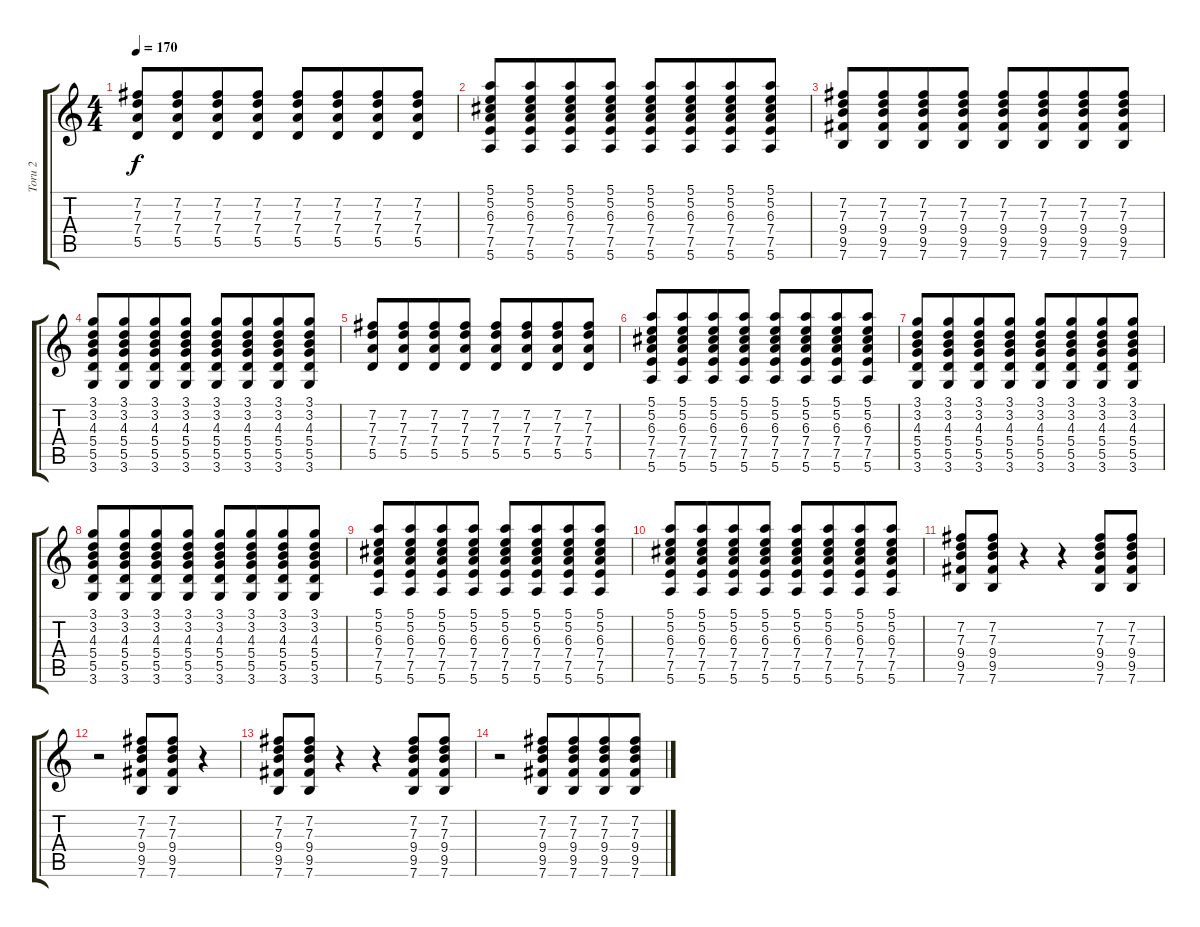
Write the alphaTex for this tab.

\track ("Toru 2" "Toru 2") {instrument overdrivenguitar}
\staff {score tabs}
\tuning (E4 B3 G3 D3 A2 E2) {hide}
\ts (4 4)
\tempo 170
\clef g2
\ks c
(7.2 7.3 7.4 5.5).8{dy f beam Up} (7.2 7.3 7.4 5.5).8{beam Up beam merge} (7.2 7.3 7.4 5.5).8{beam Up} (7.2 7.3 7.4 5.5).8{beam Up} (7.2 7.3 7.4 5.5).8{beam Up} (7.2 7.3 7.4 5.5).8{beam Up beam merge} (7.2 7.3 7.4 5.5).8{beam Up} (7.2 7.3 7.4 5.5).8{beam Up} |
(5.1 5.2 6.3 7.4 7.5 5.6).8 (5.1 5.2 6.3 7.4 7.5 5.6).8{beam merge} (5.1 5.2 6.3 7.4 7.5 5.6).8 (5.1 5.2 6.3 7.4 7.5 5.6).8 (5.1 5.2 6.3 7.4 7.5 5.6).8 (5.1 5.2 6.3 7.4 7.5 5.6).8{beam merge} (5.1 5.2 6.3 7.4 7.5 5.6).8 (5.1 5.2 6.3 7.4 7.5 5.6).8 |
(7.2 7.3 9.4 9.5 7.6).8{beam Up} (7.2 7.3 9.4 9.5 7.6).8{beam Up beam merge} (7.2 7.3 9.4 9.5 7.6).8{beam Up} (7.2 7.3 9.4 9.5 7.6).8{beam Up} (7.2 7.3 9.4 9.5 7.6).8{beam Up} (7.2 7.3 9.4 9.5 7.6).8{beam Up beam merge} (7.2 7.3 9.4 9.5 7.6).8{beam Up} (7.2 7.3 9.4 9.5 7.6).8{beam Up} |
(3.1 3.2 4.3 5.4 5.5 3.6).8 (3.1 3.2 4.3 5.4 5.5 3.6).8{beam merge} (3.1 3.2 4.3 5.4 5.5 3.6).8 (3.1 3.2 4.3 5.4 5.5 3.6).8 (3.1 3.2 4.3 5.4 5.5 3.6).8 (3.1 3.2 4.3 5.4 5.5 3.6).8{beam merge} (3.1 3.2 4.3 5.4 5.5 3.6).8 (3.1 3.2 4.3 5.4 5.5 3.6).8 |
(7.2 7.3 7.4 5.5).8{beam Up} (7.2 7.3 7.4 5.5).8{beam Up beam merge} (7.2 7.3 7.4 5.5).8{beam Up} (7.2 7.3 7.4 5.5).8{beam Up} (7.2 7.3 7.4 5.5).8{beam Up} (7.2 7.3 7.4 5.5).8{beam Up beam merge} (7.2 7.3 7.4 5.5).8{beam Up} (7.2 7.3 7.4 5.5).8{beam Up} |
(5.1 5.2 6.3 7.4 7.5 5.6).8 (5.1 5.2 6.3 7.4 7.5 5.6).8{beam merge} (5.1 5.2 6.3 7.4 7.5 5.6).8 (5.1 5.2 6.3 7.4 7.5 5.6).8 (5.1 5.2 6.3 7.4 7.5 5.6).8 (5.1 5.2 6.3 7.4 7.5 5.6).8{beam merge} (5.1 5.2 6.3 7.4 7.5 5.6).8 (5.1 5.2 6.3 7.4 7.5 5.6).8 |
(3.1 3.2 4.3 5.4 5.5 3.6).8 (3.1 3.2 4.3 5.4 5.5 3.6).8{beam merge} (3.1 3.2 4.3 5.4 5.5 3.6).8 (3.1 3.2 4.3 5.4 5.5 3.6).8 (3.1 3.2 4.3 5.4 5.5 3.6).8 (3.1 3.2 4.3 5.4 5.5 3.6).8{beam merge} (3.1 3.2 4.3 5.4 5.5 3.6).8 (3.1 3.2 4.3 5.4 5.5 3.6).8 |
(3.1 3.2 4.3 5.4 5.5 3.6).8 (3.1 3.2 4.3 5.4 5.5 3.6).8{beam merge} (3.1 3.2 4.3 5.4 5.5 3.6).8 (3.1 3.2 4.3 5.4 5.5 3.6).8 (3.1 3.2 4.3 5.4 5.5 3.6).8 (3.1 3.2 4.3 5.4 5.5 3.6).8{beam merge} (3.1 3.2 4.3 5.4 5.5 3.6).8 (3.1 3.2 4.3 5.4 5.5 3.6).8 |
(5.1 5.2 6.3 7.4 7.5 5.6).8 (5.1 5.2 6.3 7.4 7.5 5.6).8{beam merge} (5.1 5.2 6.3 7.4 7.5 5.6).8 (5.1 5.2 6.3 7.4 7.5 5.6).8 (5.1 5.2 6.3 7.4 7.5 5.6).8 (5.1 5.2 6.3 7.4 7.5 5.6).8{beam merge} (5.1 5.2 6.3 7.4 7.5 5.6).8 (5.1 5.2 6.3 7.4 7.5 5.6).8 |
(5.1 5.2 6.3 7.4 7.5 5.6).8 (5.1 5.2 6.3 7.4 7.5 5.6).8{beam merge} (5.1 5.2 6.3 7.4 7.5 5.6).8 (5.1 5.2 6.3 7.4 7.5 5.6).8 (5.1 5.2 6.3 7.4 7.5 5.6).8 (5.1 5.2 6.3 7.4 7.5 5.6).8{beam merge} (5.1 5.2 6.3 7.4 7.5 5.6).8 (5.1 5.2 6.3 7.4 7.5 5.6).8 |
(7.2 7.3 9.4 9.5 7.6).8 (7.2 7.3 9.4 9.5 7.6).8 r.4 r.4 (7.2 7.3 9.4 9.5 7.6).8 (7.2 7.3 9.4 9.5 7.6).8 |
r.2 (7.2 7.3 9.4 9.5 7.6).8 (7.2 7.3 9.4 9.5 7.6).8 r.4 |
(7.2 7.3 9.4 9.5 7.6).8 (7.2 7.3 9.4 9.5 7.6).8 r.4 r.4 (7.2 7.3 9.4 9.5 7.6).8 (7.2 7.3 9.4 9.5 7.6).8 |
r.2 (7.2 7.3 9.4 9.5 7.6).8 (7.2 7.3 9.4 9.5 7.6).8{beam merge} (7.2 7.3 9.4 9.5 7.6).8 (7.2 7.3 9.4 9.5 7.6).8
